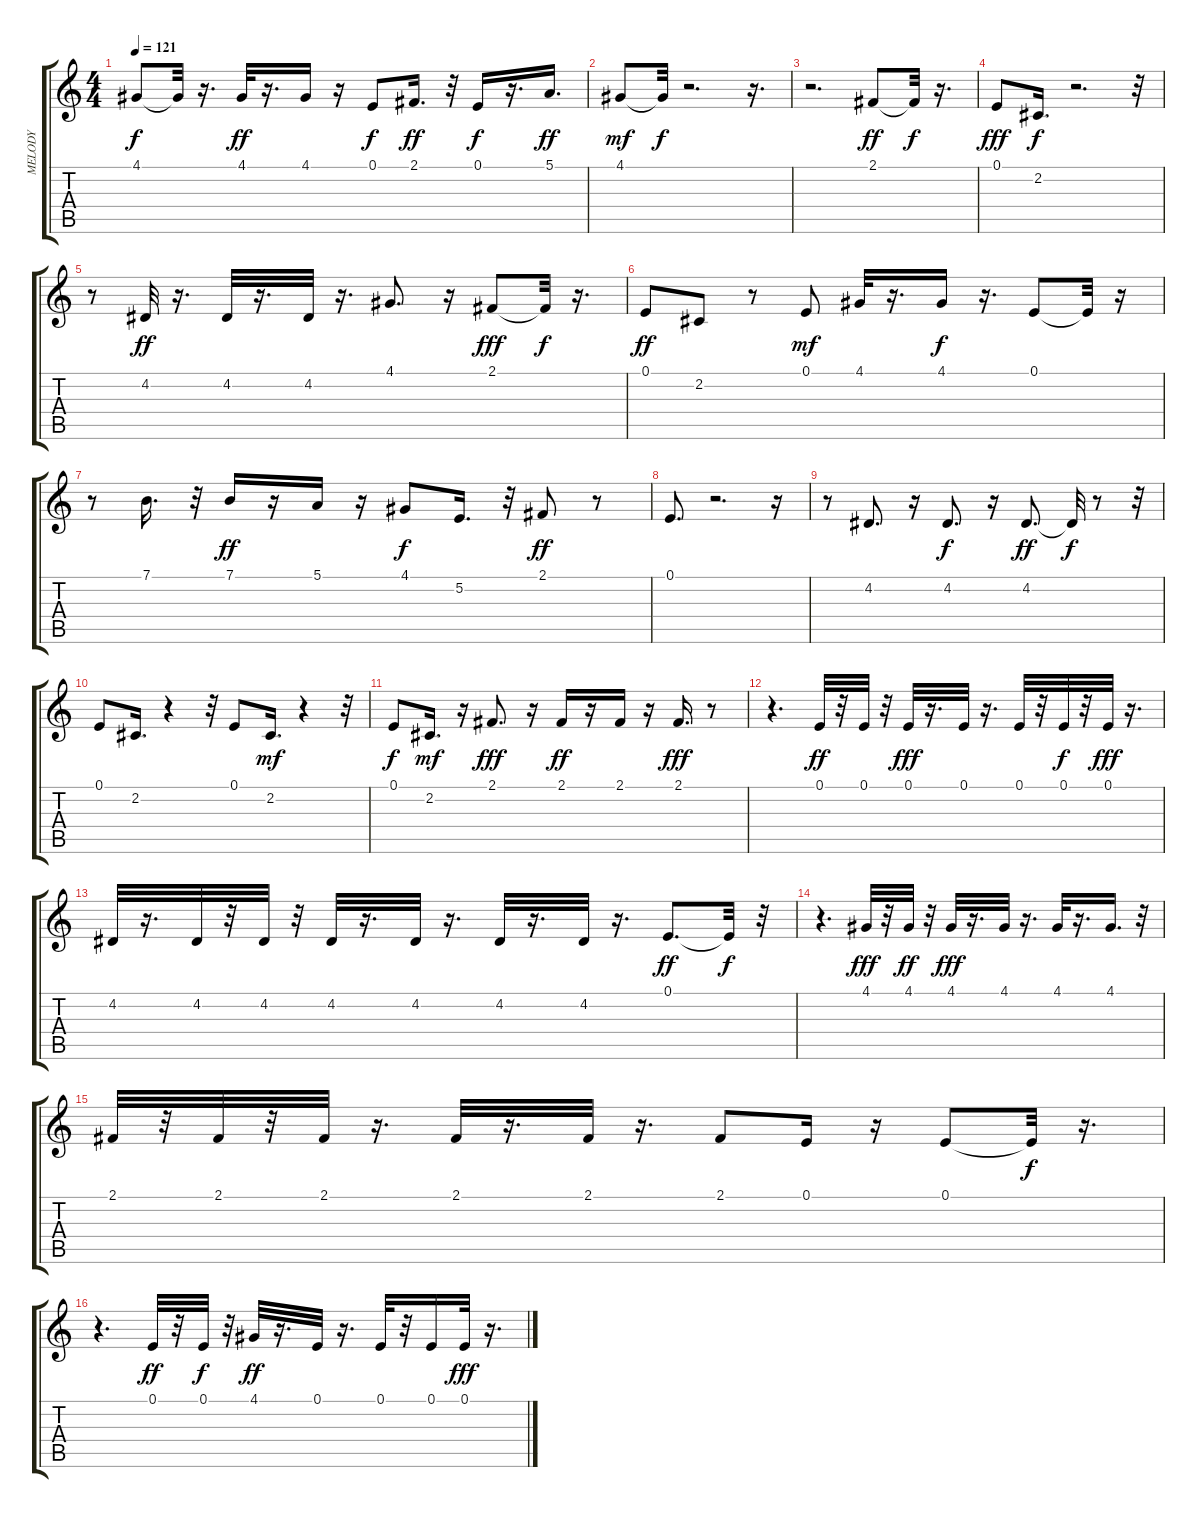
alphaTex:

\track ("MELODY" "MELODY") {instrument oboe}
\staff {score tabs}
\tuning (E4 B3 G3 D3 A2 E2) {hide}
\ts (4 4)
\tempo 121
\clef g2
\ks c
4.1.8{dy f} 4.1{t}.32 r.16{d} 4.1.32{dy ff} r.16{d} 4.1.16 r.16 0.1.8{dy f} 2.1.16{d dy ff} r.32 0.1.16{dy f} r.16{d} 5.1.16{d dy ff} |
4.1.8{dy mf} 4.1{t}.32{dy f} r.2{d} r.16{d} |
r.2{d} 2.1.8{dy ff} 2.1{t}.32{dy f} r.16{d} |
0.1.8{dy fff} 2.2.16{d dy f} r.2{d} r.32 |
r.8 4.2.32{dy ff} r.16{d} 4.2.32 r.16{d} 4.2.32 r.16{d} 4.1.8{d} r.16 2.1.8{dy fff} 2.1{t}.32{dy f} r.16{d} |
0.1.8{dy ff} 2.2.8 r.8 0.1.8{dy mf} 4.1.32 r.16{d} 4.1.16{dy f} r.16{d} 0.1.8 0.1{t}.32 r.16 |
r.8 7.1.16{d} r.32 7.1.16{dy ff} r.16 5.1.16 r.16 4.1.8{dy f} 5.2.16{d} r.32 2.1.8{dy ff} r.8 |
0.1.8{d} r.2{d} r.16 |
r.8 4.2.8{d} r.16 4.2.8{d dy f} r.16 4.2.8{d dy ff} 4.2{t}.32{dy f} r.8 r.32 |
0.1.8 2.2.16{d} r.4 r.32 0.1.8 2.2.16{d dy mf} r.4 r.32 |
0.1.8{dy f} 2.2.16{d dy mf} r.16 2.1.8{d dy fff} r.16 2.1.16{dy ff} r.16 2.1.16 r.16 2.1.16{d dy fff} r.8 |
r.4{d} 0.1.32{dy ff} r.32 0.1.32 r.32 0.1.32{dy fff} r.16{d} 0.1.32 r.16{d} 0.1.32 r.32 0.1.32{dy f} r.32 0.1.32{dy fff} r.16{d} |
4.2.32 r.16{d} 4.2.32 r.32 4.2.32 r.32 4.2.32 r.16{d} 4.2.32 r.16{d} 4.2.32 r.16{d} 4.2.32 r.16{d} 0.1.8{d dy ff} 0.1{t}.32{dy f} r.32 |
r.4{d} 4.1.32{dy fff} r.32 4.1.32{dy ff} r.32 4.1.32{dy fff} r.16{d} 4.1.32 r.16{d} 4.1.32 r.16{d} 4.1.16{d} r.32 |
2.1.32 r.32 2.1.32 r.32 2.1.32 r.16{d} 2.1.32 r.16{d} 2.1.32 r.16{d} 2.1.8 0.1.16 r.16 0.1.8 0.1{t}.32{dy f} r.16{d} |
r.4{d} 0.1.32{dy ff} r.32 0.1.32{dy f} r.32 4.1.32{dy ff} r.16{d} 0.1.32 r.16{d} 0.1.32 r.32 0.1.16 0.1.32{dy fff} r.16{d}
